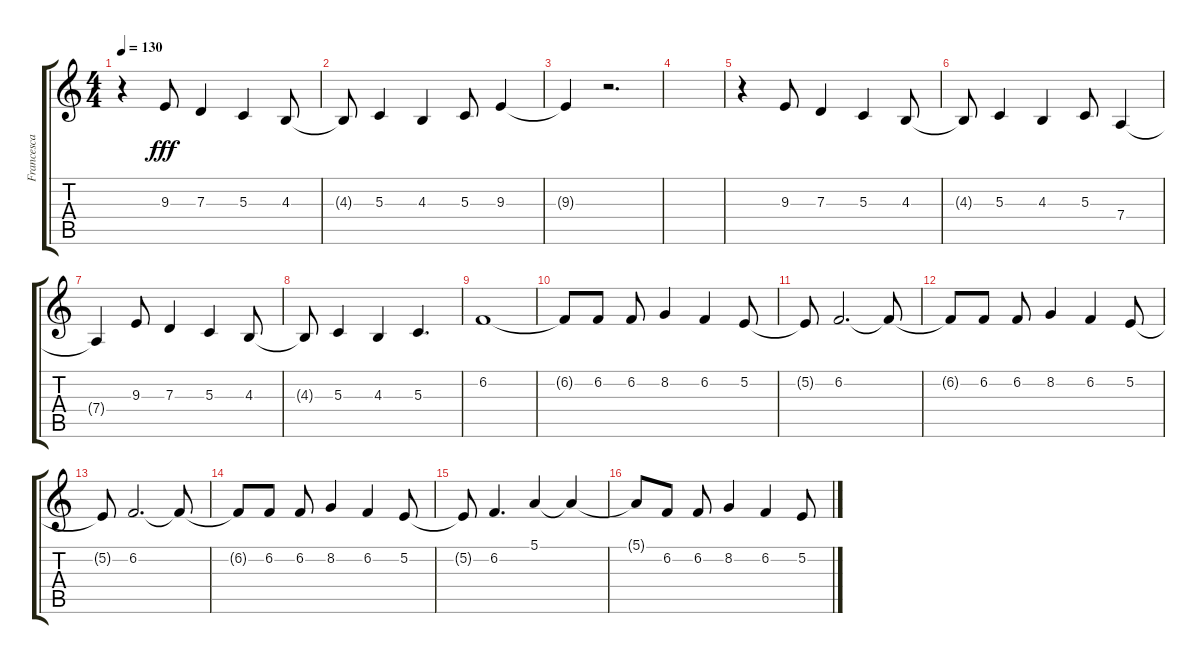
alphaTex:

\track ("Francesca Chiara" "Francesca ") {instrument voiceoohs}
\staff {score tabs}
\tuning (E4 B3 G3 D3 A2 E2) {hide}
\ts (4 4)
\tempo 130
\clef g2
\ks c
r.4{dy fff} 9.3.8 7.3.4 5.3.4 4.3.8 |
4.3{t}.8 5.3.4 4.3.4 5.3.8 9.3.4 |
9.3{t}.4 r.2{d} |
|
r.4 9.3.8 7.3.4 5.3.4 4.3.8 |
4.3{t}.8 5.3.4 4.3.4 5.3.8 7.4.4 |
7.4{t}.4 9.3.8 7.3.4 5.3.4 4.3.8 |
4.3{t}.8 5.3.4 4.3.4 5.3.4{d} |
6.2.1 |
6.2{t}.8 6.2.8 6.2.8 8.2.4 6.2.4 5.2.8 |
5.2{t}.8 6.2.2{d} 6.2{t}.8 |
6.2{t}.8 6.2.8 6.2.8 8.2.4 6.2.4 5.2.8 |
5.2{t}.8 6.2.2{d} 6.2{t}.8 |
6.2{t}.8 6.2.8 6.2.8 8.2.4 6.2.4 5.2.8 |
5.2{t}.8 6.2.4{d} 5.1.4 5.1{t}.4 |
5.1{t}.8 6.2.8 6.2.8 8.2.4 6.2.4 5.2.8
